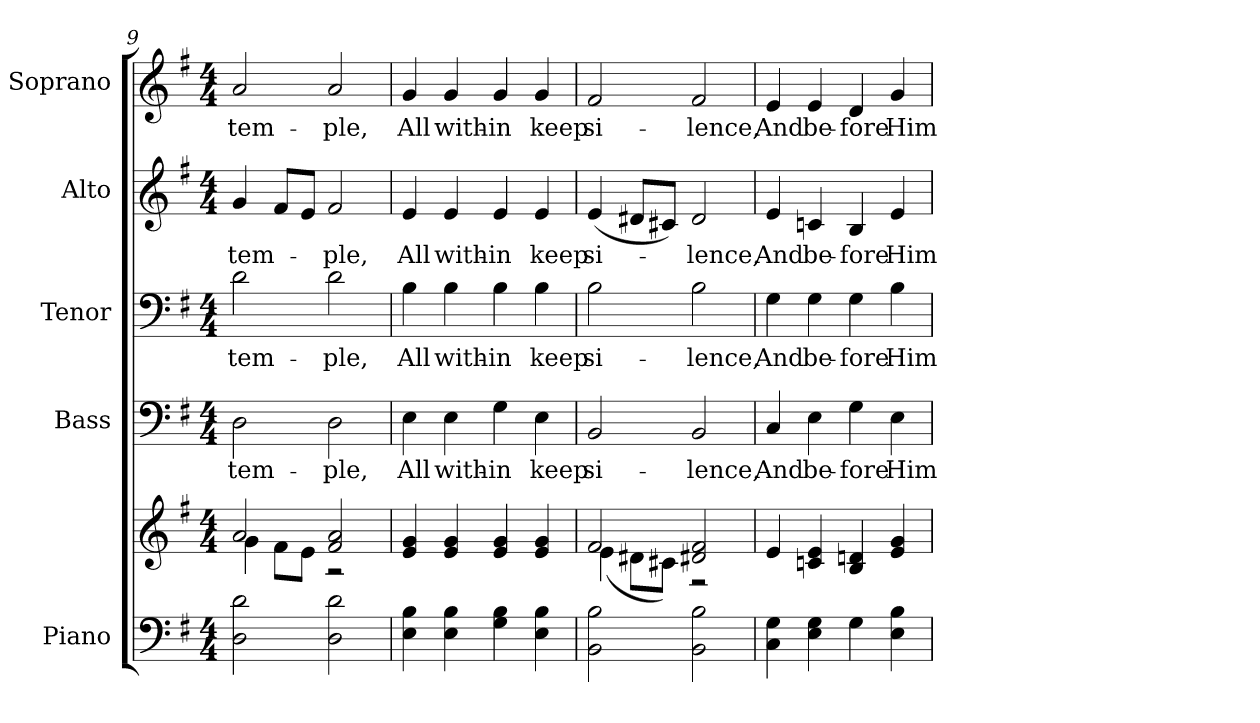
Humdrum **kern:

**kern	**kern	**kern	**text	**kern	**text	**kern	**text	**kern	**text
*part5	*part5	*part4	*part4	*part3	*part3	*part2	*part2	*part1	*part1
*staff6	*staff5	*staff4	*staff4	*staff3	*staff3	*staff2	*staff2	*staff1	*staff1
*I"Piano	*	*I"Bass	*	*I"Tenor	*	*I"Alto	*	*I"Soprano	*
*I'Pno.	*	*I'B.	*	*I'T.	*	*I'A.	*	*I'S.	*
*clefF4	*clefG2	*clefF4	*	*clefF4	*	*clefG2	*	*clefG2	*
*k[f#]	*k[f#]	*k[f#]	*	*k[f#]	*	*k[f#]	*	*k[f#]	*
*G:	*G:	*G:	*	*G:	*	*G:	*	*G:	*
*M4/4	*M4/4	*M4/4	*	*M4/4	*	*M4/4	*	*M4/4	*
=9	=9	=9	=9	=9	=9	=9	=9	=9	=9
*	*^	*	*	*	*	*	*	*	*
!	!	!	!	!LO:LY:b:color=#000000	!	!	!	!	!	!
!	!	!	!	!	!	!LO:LY:b:color=#000000	!	!	!	!
!	!	!	!	!	!	!	!	!LO:LY:b:color=#000000	!	!
!	!	!	!	!	!	!	!	!	!	!LO:LY:b:color=#000000
2Di\ 2di	2ai/	4gi\	2Di\	tem-	2di\	tem-	4gi/	tem-	2ai/	tem-
.	.	8f#i\L	.	.	.	.	8f#i/L	.	.	.
.	.	8ei\J	.	.	.	.	8ei/J	.	.	.
!	!	!	!	!LO:LY:b:color=#000000	!	!	!	!	!	!
!	!	!	!	!	!	!LO:LY:b:color=#000000	!	!	!	!
!	!	!	!	!	!	!	!	!LO:LY:b:color=#000000	!	!
!	!	!	!	!	!	!	!	!	!	!LO:LY:b:color=#000000
2Di\ 2di	2f#i/ 2ai	2r	2Di\	-ple,	2di\	-ple,	2f#i/	-ple,	2ai/	-ple,
*	*v	*v	*	*	*	*	*	*	*	*
!!LO:PB:g=z
=10	=10	=10	=10	=10	=10	=10	=10	=10	=10
*	*^	*	*	*	*	*	*	*	*
!	!	!	!	!LO:LY:b:color=#000000	!	!	!	!	!	!
*	*v	*v	*	*	*	*	*	*	*	*
*	*^	*	*	*	*	*	*	*	*
!	!	!	!	!	!	!LO:LY:b:color=#000000	!	!	!	!
*	*v	*v	*	*	*	*	*	*	*	*
*	*^	*	*	*	*	*	*	*	*
!	!	!	!	!	!	!	!	!LO:LY:b:color=#000000	!	!
*	*v	*v	*	*	*	*	*	*	*	*
*	*^	*	*	*	*	*	*	*	*
!	!	!	!	!	!	!	!	!	!	!LO:LY:b:color=#000000
*	*v	*v	*	*	*	*	*	*	*	*
4Ei\ 4Bi	4ei/ 4gi	4Ei\	All	4Bi\	All	4ei/	All	4gi/	All
!	!	!	!LO:LY:b:color=#000000	!	!	!	!	!	!
!	!	!	!	!	!LO:LY:b:color=#000000	!	!	!	!
!	!	!	!	!	!	!	!LO:LY:b:color=#000000	!	!
!	!	!	!	!	!	!	!	!	!LO:LY:b:color=#000000
4Ei\ 4Bi	4ei/ 4gi	4Ei\	with-	4Bi\	with-	4ei/	with-	4gi/	with-
!	!	!	!LO:LY:b:color=#000000	!	!	!	!	!	!
!	!	!	!	!	!LO:LY:b:color=#000000	!	!	!	!
!	!	!	!	!	!	!	!LO:LY:b:color=#000000	!	!
!	!	!	!	!	!	!	!	!	!LO:LY:b:color=#000000
4Gi\ 4Bi	4ei/ 4gi	4Gi\	-in	4Bi\	-in	4ei/	-in	4gi/	-in
!	!	!	!LO:LY:b:color=#000000	!	!	!	!	!	!
!	!	!	!	!	!LO:LY:b:color=#000000	!	!	!	!
!	!	!	!	!	!	!	!LO:LY:b:color=#000000	!	!
!	!	!	!	!	!	!	!	!	!LO:LY:b:color=#000000
4Ei\ 4Bi	4ei/ 4gi	4Ei\	keep	4Bi\	keep	4ei/	keep	4gi/	keep
=11	=11	=11	=11	=11	=11	=11	=11	=11	=11
*	*^	*	*	*	*	*	*	*	*
!	!	!	!	!LO:LY:b:color=#000000	!	!	!	!	!	!
!	!	!	!	!	!	!LO:LY:b:color=#000000	!	!	!	!
!	!	!	!	!	!	!	!	!LO:LY:b:color=#000000	!	!
!	!	!	!	!	!	!	!	!	!	!LO:LY:b:color=#000000
2BBi\ 2Bi	2f#i/	(4ei\	2BBi/	si-	2Bi\	si-	(4ei/	si-	2f#i/	si-
.	.	8d#Xi\L	.	.	.	.	8d#Xi/L	.	.	.
.	.	8c#Xi\J)	.	.	.	.	8c#Xi/J)	.	.	.
!	!	!	!	!LO:LY:b:color=#000000	!	!	!	!	!	!
!	!	!	!	!	!	!LO:LY:b:color=#000000	!	!	!	!
!	!	!	!	!	!	!	!	!LO:LY:b:color=#000000	!	!
!	!	!	!	!	!	!	!	!	!	!LO:LY:b:color=#000000
2BBi\ 2Bi	2d#Xi/ 2f#i	2r	2BBi/	-lence,	2Bi\	-lence,	2d#i/	-lence,	2f#i/	-lence,
*	*v	*v	*	*	*	*	*	*	*	*
=12	=12	=12	=12	=12	=12	=12	=12	=12	=12
*	*^	*	*	*	*	*	*	*	*
!	!	!	!	!LO:LY:b:color=#000000	!	!	!	!	!	!
*	*v	*v	*	*	*	*	*	*	*	*
*	*^	*	*	*	*	*	*	*	*
!	!	!	!	!	!	!LO:LY:b:color=#000000	!	!	!	!
*	*v	*v	*	*	*	*	*	*	*	*
*	*^	*	*	*	*	*	*	*	*
!	!	!	!	!	!	!	!	!LO:LY:b:color=#000000	!	!
*	*v	*v	*	*	*	*	*	*	*	*
*	*^	*	*	*	*	*	*	*	*
!	!	!	!	!	!	!	!	!	!	!LO:LY:b:color=#000000
*	*v	*v	*	*	*	*	*	*	*	*
4Ci\ 4Gi	4ei/	4Ci/	And	4Gi\	And	4ei/	And	4ei/	And
!	!	!	!LO:LY:b:color=#000000	!	!	!	!	!	!
!	!	!	!	!	!LO:LY:b:color=#000000	!	!	!	!
!	!	!	!	!	!	!	!LO:LY:b:color=#000000	!	!
!	!	!	!	!	!	!	!	!	!LO:LY:b:color=#000000
4Ei\ 4Gi	4cni/ 4ei	4Ei\	be-	4Gi\	be-	4cni/	be-	4ei/	be-
!	!	!	!LO:LY:b:color=#000000	!	!	!	!	!	!
!	!	!	!	!	!LO:LY:b:color=#000000	!	!	!	!
!	!	!	!	!	!	!	!LO:LY:b:color=#000000	!	!
!	!	!	!	!	!	!	!	!	!LO:LY:b:color=#000000
4Gi\	4Bi/ 4dni	4Gi\	-fore	4Gi\	-fore	4Bi/	-fore	4di/	-fore
!	!	!	!LO:LY:b:color=#000000	!	!	!	!	!	!
!	!	!	!	!	!LO:LY:b:color=#000000	!	!	!	!
!	!	!	!	!	!	!	!LO:LY:b:color=#000000	!	!
!	!	!	!	!	!	!	!	!	!LO:LY:b:color=#000000
4Ei\ 4Bi	4ei/ 4gi	4Ei\	Him	4Bi\	Him	4ei/	Him	4gi/	Him
=	=	=	=	=	=	=	=	=	=
*-	*-	*-	*-	*-	*-	*-	*-	*-	*-
